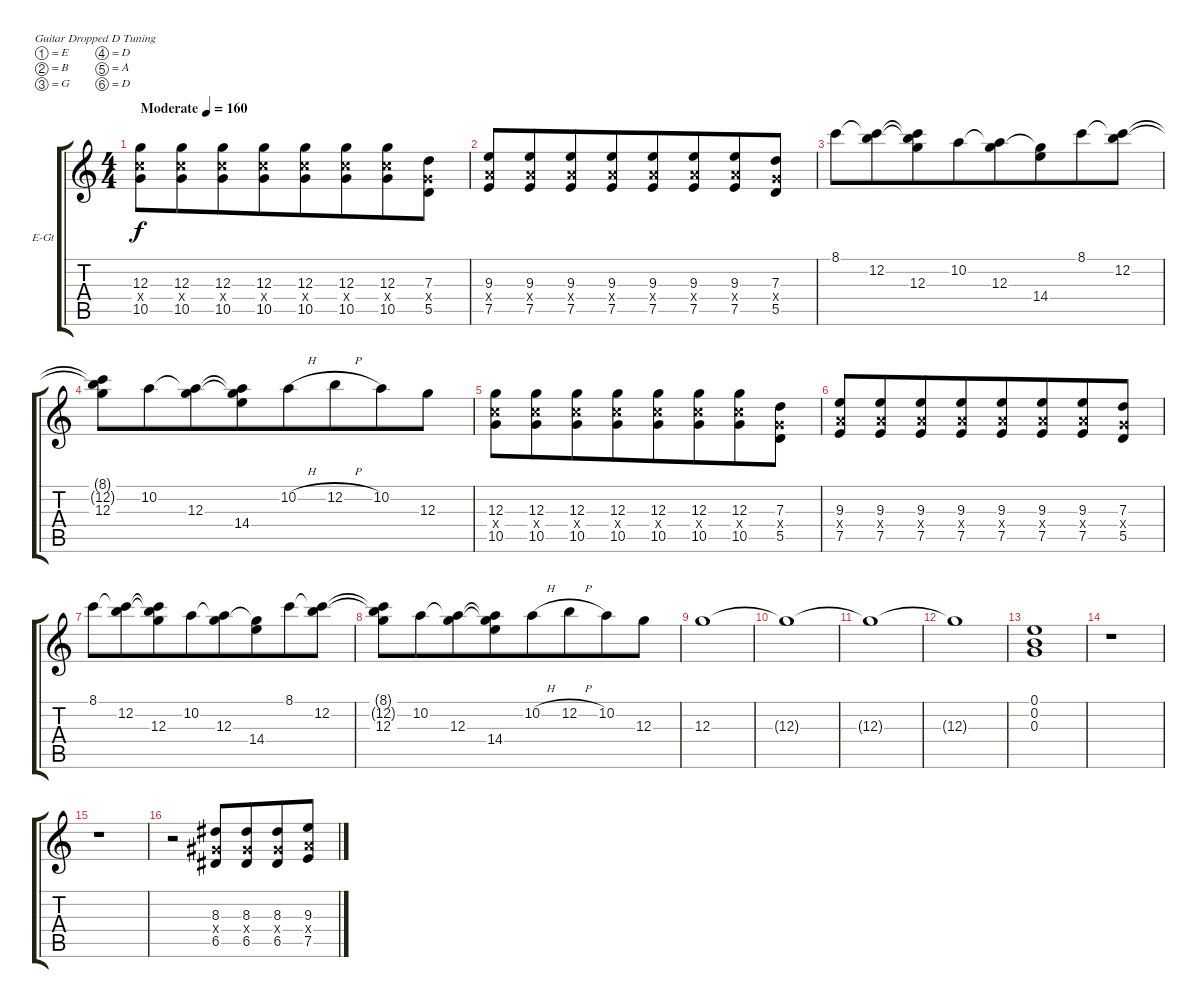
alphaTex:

\bracketExtendMode groupsimilarinstruments
\firstSystemTrackNameOrientation horizontal
\otherSystemsTrackNameOrientation horizontal
\track ("Kevin Skaff / Lead Guitar" "E-Gt") {instrument distortionguitar}
\staff {score tabs}
\tuning (E4 B3 G3 D3 A2 D2)
\ts (4 4)
\beaming (8 8)
\tempo (160 "Moderate")
\clef g2
\ks c
(12.3 10.4{x} 10.5).8{dy f instrument distortionguitar} (12.3 10.4{x} 10.5).8 (12.3 10.4{x} 10.5).8 (12.3 10.4{x} 10.5).8 (12.3 10.4{x} 10.5).8 (12.3 10.4{x} 10.5).8 (12.3 10.4{x} 10.5).8 (7.3 5.4{x} 5.5).8 |
(9.3 7.4{x} 7.5).8 (9.3 7.4{x} 7.5).8 (9.3 7.4{x} 7.5).8 (9.3 7.4{x} 7.5).8 (9.3 7.4{x} 7.5).8 (9.3 7.4{x} 7.5).8 (9.3 7.4{x} 7.5).8 (7.3 5.4{x} 5.5).8 |
8.1.8 (8.1{t} 12.2).8 (8.1{t} 12.2{t} 12.3).8 10.2.8 (10.2{t} 12.3).8 (12.3{t} 14.4).8 8.1.8 (8.1{t} 12.2).8 |
(8.1{t} 12.2{t} 12.3).8 10.2.8 (10.2{t} 12.3).8 (10.2{t} 12.3{t} 14.4).8 10.2{h}.8 12.2{h}.8 10.2.8 12.3.8 |
(12.3 10.4{x} 10.5).8 (12.3 10.4{x} 10.5).8 (12.3 10.4{x} 10.5).8 (12.3 10.4{x} 10.5).8 (12.3 10.4{x} 10.5).8 (12.3 10.4{x} 10.5).8 (12.3 10.4{x} 10.5).8 (7.3 5.4{x} 5.5).8 |
(9.3 7.4{x} 7.5).8 (9.3 7.4{x} 7.5).8 (9.3 7.4{x} 7.5).8 (9.3 7.4{x} 7.5).8 (9.3 7.4{x} 7.5).8 (9.3 7.4{x} 7.5).8 (9.3 7.4{x} 7.5).8 (7.3 5.4{x} 5.5).8 |
8.1.8 (8.1{t} 12.2).8 (8.1{t} 12.2{t} 12.3).8 10.2.8 (10.2{t} 12.3).8 (12.3{t} 14.4).8 8.1.8 (8.1{t} 12.2).8 |
(8.1{t} 12.2{t} 12.3).8 10.2.8 (10.2{t} 12.3).8 (10.2{t} 12.3{t} 14.4).8 10.2{h}.8 12.2{h}.8 10.2.8 12.3.8 |
12.3.1 |
12.3{t}.1 |
12.3{t}.1 |
12.3{t}.1 |
(0.1 0.2 0.3).1 |
r.1 |
r.1 |
r.2 (8.3 6.4{x} 6.5).8 (8.3 6.4{x} 6.5).8 (8.3 6.4{x} 6.5).8 (9.3 7.4{x} 7.5).8
